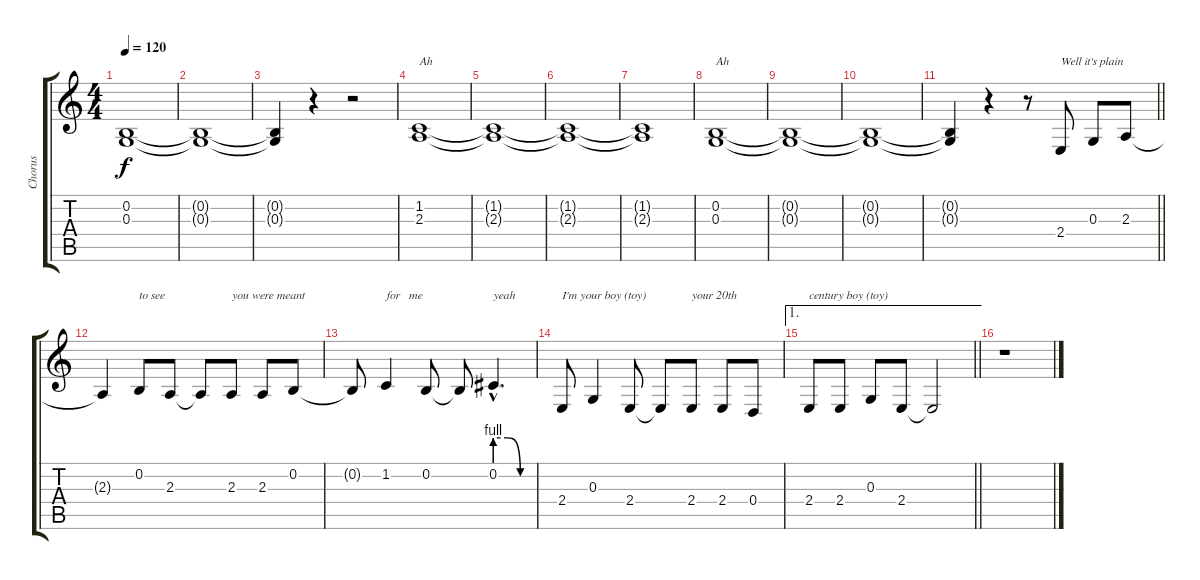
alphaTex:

\track ("Chorus" "Chorus") {instrument choiraahs}
\staff {score tabs}
\tuning (E4 B3 G3 D3 A2 E2) {hide}
\ts (4 4)
\tempo 120
\clef g2
\ks c
(0.2{t} 0.3{t}).1{dy f} |
(0.2{t} 0.3{t}).1 |
(0.2{t} 0.3{t}).4 r.4 r.2 |
(1.2 2.3).1{txt "Ah"} |
(1.2{t} 2.3{t}).1 |
(1.2{t} 2.3{t}).1 |
(1.2{t} 2.3{t}).1 |
(0.2 0.3).1{txt "Ah"} |
(0.2{t} 0.3{t}).1 |
(0.2{t} 0.3{t}).1 |
\barLineRight lightlight
(0.2{t} 0.3{t}).4 r.4 r.8 2.4.8{txt "Well it's plain"} 0.3.8 2.3.8 |
2.3{t}.4 0.2.8{txt "to see"} 2.3.8 2.3{t}.8 2.3.8{txt "you were meant"} 2.3.8 0.2.8 |
0.2{t}.8 1.2.4{txt "for   me"} 0.2.8 0.2{t}.8 0.2{be (custom 0 4 20 4 40 0 60 0) hac}.4{d txt "yeah"} |
2.4.8{txt "I'm your boy (toy)"} 0.3.4 2.4.8 2.4{t}.8 2.4.8{txt "your 20th"} 2.4.8 0.4.8 |
\ae 1
\barLineRight lightlight
2.4.8{txt "century boy (toy)"} 2.4.8 0.3.8 2.4.8 2.4{t}.2 |
r.1
